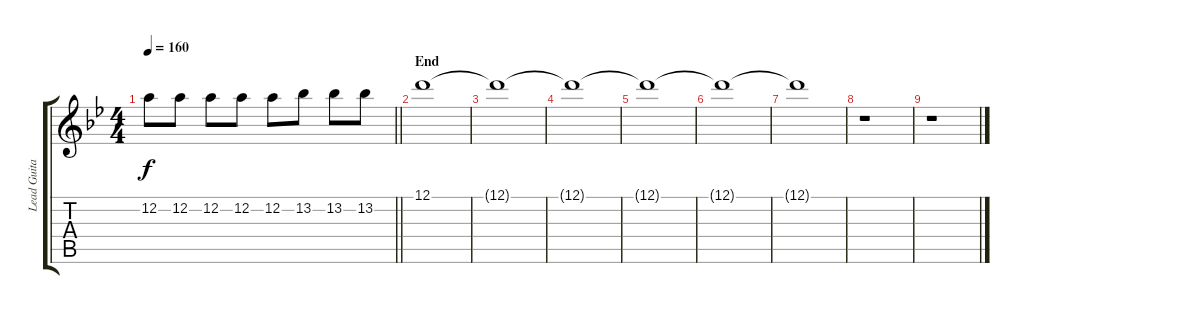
\track ("Lead Guitar 1" "Lead Guita") {instrument overdrivenguitar}
\staff {score tabs}
\tuning (D4 A3 F3 C3 G2 C2) {hide}
\ts (4 4)
\tempo 160
\clef g2
\barLineRight lightlight
\ks gminor
12.2.8{dy f} 12.2.8 12.2.8 12.2.8 12.2.8 13.2.8 13.2.8 13.2.8 |
\section ("" "End")
12.1.1 |
12.1{t}.1 |
12.1{t}.1 |
12.1{t}.1{volume 0 balance 0} |
12.1{t}.1 |
12.1{t}.1 |
r.1 |
r.1
